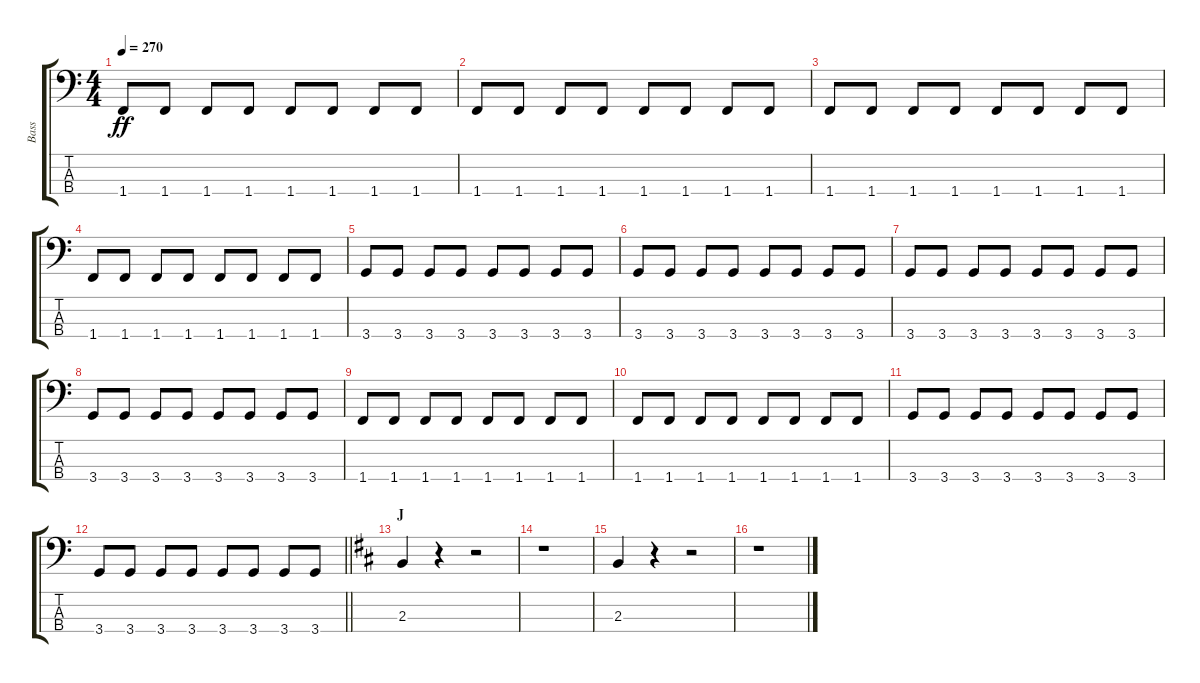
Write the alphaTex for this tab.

\track ("Bass" "Bass") {instrument electricbasspick}
\staff {score tabs}
\tuning (G2 D2 A1 E1) {hide}
\ts (4 4)
\tempo 270
\clef f4
\ks c
1.4.8{dy ff} 1.4.8 1.4.8 1.4.8 1.4.8 1.4.8 1.4.8 1.4.8 |
1.4.8 1.4.8 1.4.8 1.4.8 1.4.8 1.4.8 1.4.8 1.4.8 |
1.4.8 1.4.8 1.4.8 1.4.8 1.4.8 1.4.8 1.4.8 1.4.8 |
1.4.8 1.4.8 1.4.8 1.4.8 1.4.8 1.4.8 1.4.8 1.4.8 |
3.4.8 3.4.8 3.4.8 3.4.8 3.4.8 3.4.8 3.4.8 3.4.8 |
3.4.8 3.4.8 3.4.8 3.4.8 3.4.8 3.4.8 3.4.8 3.4.8 |
3.4.8 3.4.8 3.4.8 3.4.8 3.4.8 3.4.8 3.4.8 3.4.8 |
3.4.8 3.4.8 3.4.8 3.4.8 3.4.8 3.4.8 3.4.8 3.4.8 |
1.4.8 1.4.8 1.4.8 1.4.8 1.4.8 1.4.8 1.4.8 1.4.8 |
1.4.8 1.4.8 1.4.8 1.4.8 1.4.8 1.4.8 1.4.8 1.4.8 |
3.4.8 3.4.8 3.4.8 3.4.8 3.4.8 3.4.8 3.4.8 3.4.8 |
\barLineRight lightlight
3.4.8 3.4.8 3.4.8 3.4.8 3.4.8 3.4.8 3.4.8 3.4.8 |
\section ("" "J")
\ks d
2.3.4 r.4 r.2 |
r.1 |
2.3.4 r.4 r.2 |
r.1
